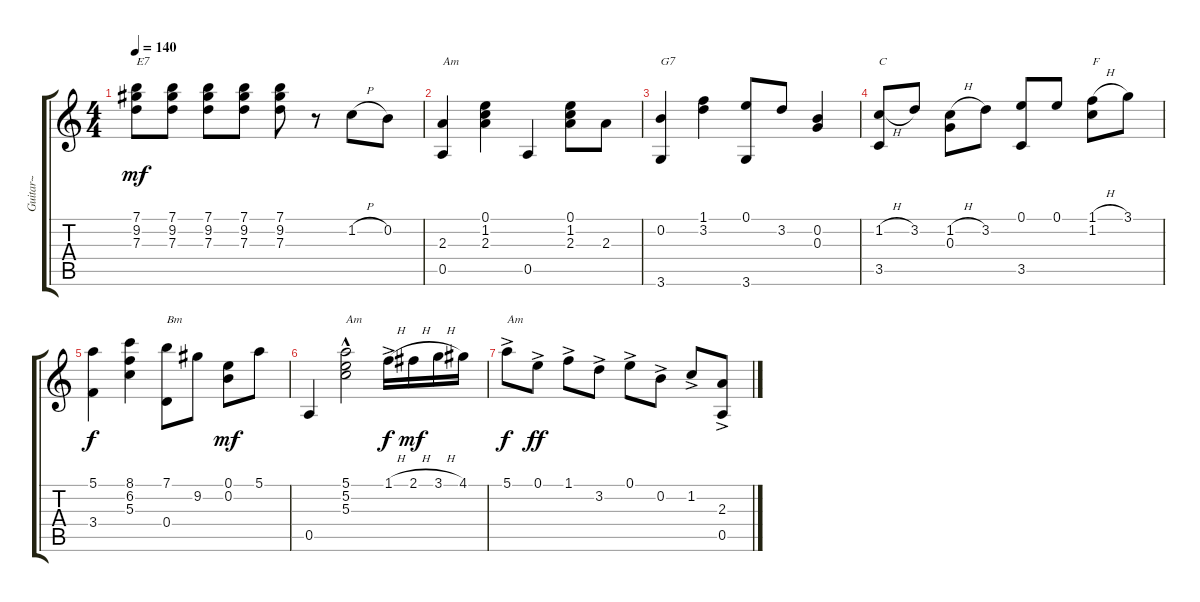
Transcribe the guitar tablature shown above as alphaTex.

\track ("Guitar~" "Guitar~") {instrument acousticguitarsteel}
\staff {score tabs}
\tuning (E4 B3 G3 D3 A2 E2) {hide}
\ts (4 4)
\tempo 140
\clef g2
\ks c
(7.1 9.2 7.3).8{txt "E7" dy mf} (7.1 9.2 7.3).8 (7.1 9.2 7.3).8 (7.1 9.2 7.3).8 (7.1 9.2 7.3).8 r.8 1.2{h}.8 0.2.8 |
(2.3 0.5).4{txt "Am"} (0.1 1.2 2.3).4 0.5.4 (0.1 1.2 2.3).8 2.3.8 |
(0.2 3.6).4{txt "G7"} (1.1 3.2).4 (0.1 3.6).8 3.2.8 (0.2 0.3).4 |
(1.2{h} 3.5).8{txt "C"} 3.2.8 (1.2{h} 0.3).8 3.2.8 (0.1 3.5).8 0.1.8 (1.1{h} 1.2).8{txt "F"} 3.1.8 |
(5.1 3.4).4{dy f} (8.1 6.2 5.3).4 (7.1 0.4).8{txt "Bm"} 9.2.8 (0.1 0.2).8{dy mf} 5.1.8 |
0.5.4 (5.1{hac} 5.2 5.3).2{txt "Am"} 1.1{h ac}.16{dy f} 2.1{h}.16{dy mf} 3.1{h}.16 4.1.16 |
5.1{ac}.8{txt "Am" dy f} 0.1{ac}.8{dy ff} 1.1{ac}.8 3.2{ac}.8 0.1{ac}.8 0.2{ac}.8 1.2{ac}.8 (2.3{ac} 0.5{ac}).8
